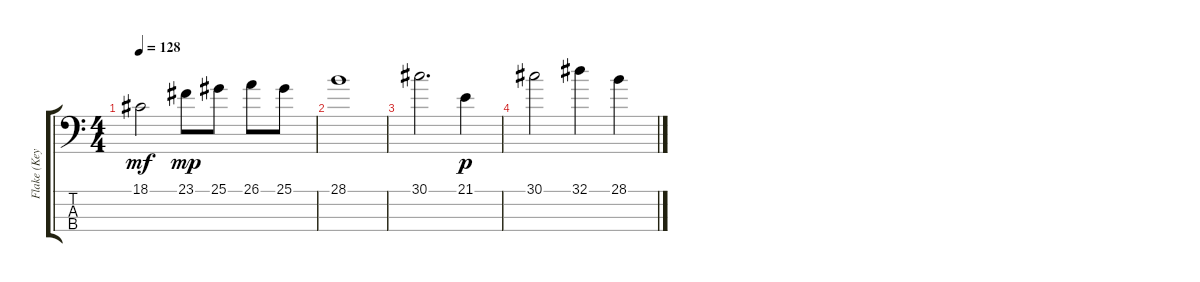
\track ("Flake (Keyboard 2)" "Flake (Key") {instrument accordion}
\staff {score tabs}
\tuning (G2 D2 A1 E1) {hide}
\ts (4 4)
\tempo 128
\clef f4
\ks c
18.1.2{dy mf} 23.1.8{dy mp} 25.1.8 26.1.8 25.1.8 |
28.1.1 |
30.1.2{d} 21.1.4{dy p} |
30.1.2 32.1.4 28.1.4
